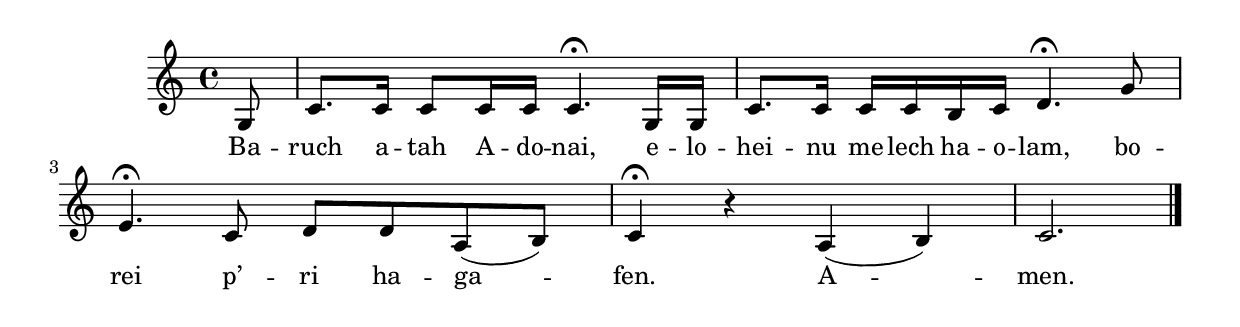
\version "2.13.50"

\include "defs.ly"

%\header {
%  title = "Thanksgiving for the fruit of the vine"
%}

<<
  \new Staff \relative c' {
    \partial 8 g8
    c8. c16 c8 c16 c c4.\fermata g16 g
    | c8. c16 c c b c d4.\fermata g8
    | e4.\fermata c8 d d a( b)
    | c4\fermata r4 a( b)
    | c2. \bar "|."
  }
  \addlyrics {
    Ba -- ruch a -- tah A -- do -- nai,
    e -- lo -- hei -- nu me -- lech ha -- o -- lam,
    bo -- rei p’ -- ri ha -- ga -- fen. A -- men.
  }
>>
